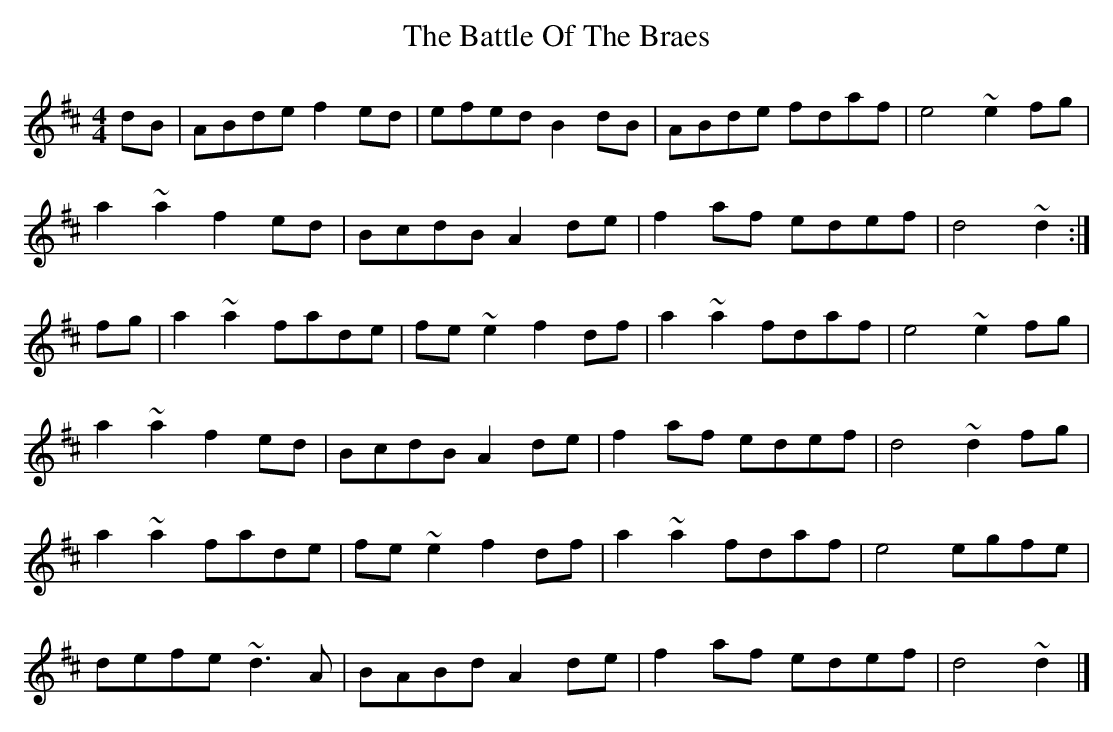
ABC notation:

X:1
T: Battle Of The Braes, The
M: 4/4
L: 1/8
K: Dmaj
dB|ABde f2ed|efed B2dB|ABde fdaf|e4 ~e2fg|
a2~a2 f2ed|BcdB A2de|f2af edef|d4 ~d2:|
fg|a2~a2 fade|fe~e2 f2df|a2~a2 fdaf|e4 ~e2fg|
a2~a2 f2ed|BcdB A2de|f2af edef|d4 ~d2fg|
a2~a2 fade|fe~e2 f2df|a2~a2 fdaf|e4 egfe|
defe ~d3A|BABd A2de|f2af edef|d4 ~d2|]
